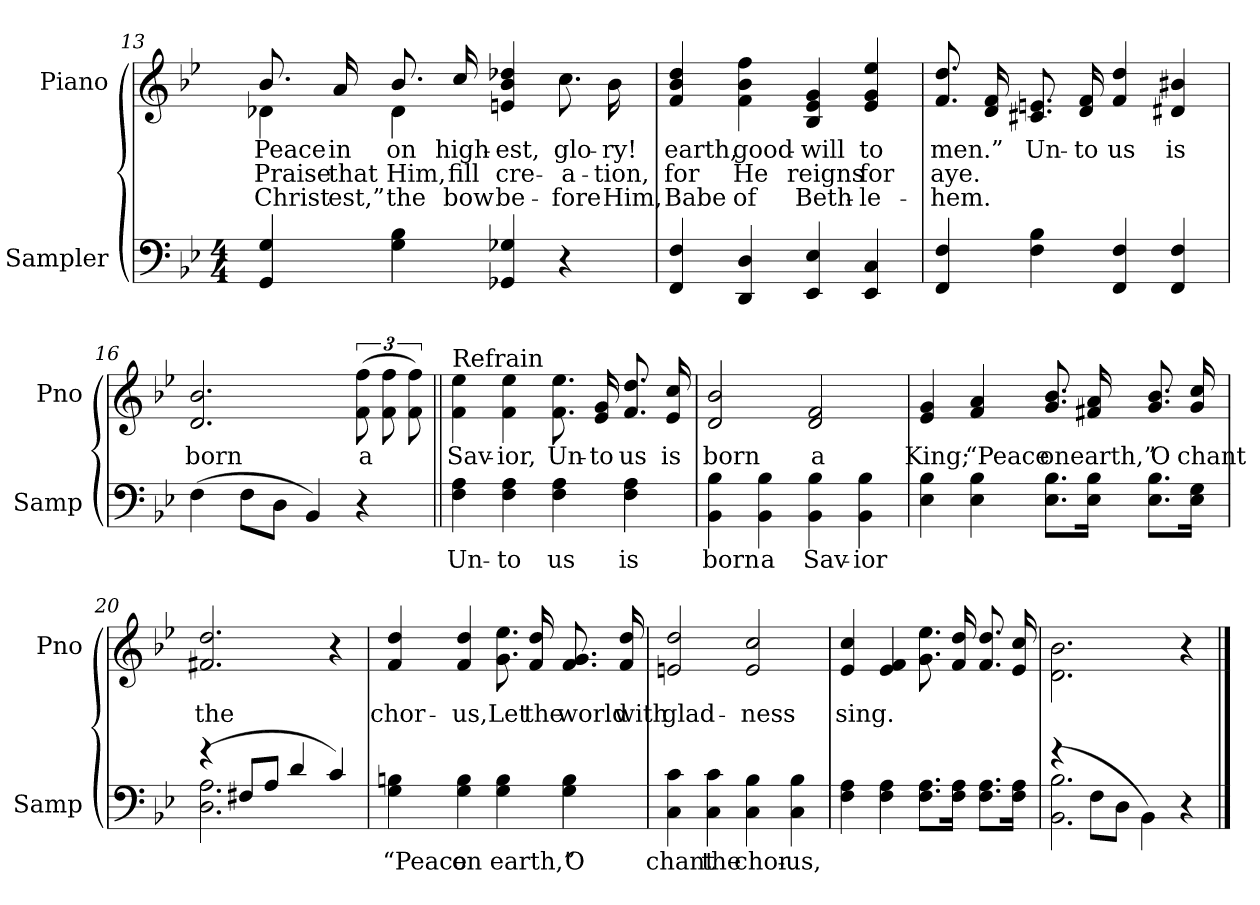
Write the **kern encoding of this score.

**kern	**text	**kern	**text	**text	**text
*part2	*part2	*part1	*part1	*part1	*part1
*staff2	*staff2	*staff1	*staff1	*staff1	*staff1
*I"Sampler	*	*I"Piano	*	*	*
*I'Samp	*	*I'Pno	*	*	*
*clefF4	*	*clefG2	*	*	*
*k[b-e-]	*	*k[b-e-]	*	*	*
*B-:	*	*B-:	*	*	*
*M4/4	*	*	*	*	*
=13	=13	=13	=13	=13	=13
*	*	*^	*	*	*
4GG 4G	.	8.b-/	4d-	Peace	Praise	Christ
.	.	16a/	.	in	that	-est,”
4G 4B-	.	8.b-/	4d-	on	Him,	the
.	.	16cc/	.	high-	fill	bow
4GG-X 4G-X	.	4en 4b- 4dd-X	2ryy	-est,	cre-	be-
4r	.	8.cc	.	glo-	-a-	-fore
.	.	16b-	.	-ry!	-tion,	Him,
*	*	*v	*v	*	*	*
=14	=14	=14	=14	=14	=14
4FF 4F	.	4f 4b- 4dd	earth,	for	Babe
4DD 4D	.	4f 4b- 4ff	good-	He	of
4EE- 4E-	.	4B- 4e- 4g	-will	reigns	Beth-
4EE- 4C	.	4e- 4g 4ee-	to	for	-le-
=15	=15	=15	=15	=15	=15
4FF 4F	.	8.f 8.dd	men.”	aye.	-hem.
.	.	16d 16f	.	.	.
4F 4B-	.	8.c#X 8.en	Un-	.	.
.	.	16d 16f	-to	.	.
4FF 4F	.	4f 4dd	us	.	.
4FF 4F	.	4d#X 4b#X	is	.	.
=16	=16	=16	=16	=16	=16
(4F	.	2.d 2.b-	born	.	.
8F\L	.	.	.	.	.
8D\J	.	.	.	.	.
4BB-)	.	.	.	.	.
4r	.	(12f\ 12ff\	a	.	.
.	.	12f\ 12ff\	.	.	.
.	.	12f\ 12ff\)	.	.	.
=17||	=17||	=17||	=17||	=17||	=17||
!	!	!LO:TX:t=Refrain	!	!	!
4F 4A	Un-	4f 4ee-	Sav-	.	.
4F 4A	-to	4f 4ee-	-ior,	.	.
4F 4A	us	8.f 8.ee-	Un-	.	.
.	.	16e- 16g	-to	.	.
4F 4A	is	8.f 8.dd	us	.	.
.	.	16e- 16cc	is	.	.
=18	=18	=18	=18	=18	=18
4BB- 4B-	born	2d 2b-	born	.	.
4BB- 4B-	a	.	.	.	.
4BB- 4B-	Sav-	2d 2f	a	.	.
4BB- 4B-	-ior	.	.	.	.
=19	=19	=19	=19	=19	=19
4E- 4B-	.	4e- 4g	King;	.	.
4E- 4B-	.	4f 4a	“Peace	.	.
8.E-\ 8.B-\L	.	8.g 8.b-	on	.	.
16E-\ 16B-\Jk	.	16f#X 16a	earth,”	.	.
8.E-\ 8.B-\L	.	8.g 8.b-	O	.	.
16E-\ 16G\Jk	.	16g 16cc	chant	.	.
=20	=20	=20	=20	=20	=20
*^	*	*	*	*	*
(4r	2.D 2.A	.	2.f#X 2.dd	the	.	.
8F#X/L	.	.	.	.	.	.
8A/J	.	.	.	.	.	.
4d/	.	.	.	.	.	.
4c/)	4ryy	.	4r	.	.	.
*v	*v	*	*	*	*	*
=21	=21	=21	=21	=21	=21
4G 4Bn	“Peace	4f 4dd	chor-	.	.
4G 4B	on	4f 4dd	-us,	.	.
4G 4B	earth,”	8.g 8.ee-	Let	.	.
.	.	16f 16dd	the	.	.
4G 4B	O	8.f 8.g	world	.	.
.	.	16f 16dd	with	.	.
=22	=22	=22	=22	=22	=22
4C 4c	chant	2en 2dd	glad-	.	.
4C 4c	the	.	.	.	.
4C 4B-	chor-	2e 2cc	-ness	.	.
4C 4B-	-us,	.	.	.	.
=23	=23	=23	=23	=23	=23
4F 4A	.	4e- 4cc	sing.	.	.
4F 4A	.	4e- 4f	.	.	.
8.F\ 8.A\L	.	8.g 8.ee-	.	.	.
16F\ 16A\Jk	.	16f 16dd	.	.	.
8.F\ 8.A\L	.	8.f 8.dd	.	.	.
16F\ 16A\Jk	.	16e- 16cc	.	.	.
=24	=24	=24	=24	=24	=24
*^	*	*	*	*	*
(4r	2.BB- 2.B-	.	2.d\ 2.b-\	.	.	.
8F\L	.	.	.	.	.	.
8D\J	.	.	.	.	.	.
4BB-\)	.	.	.	.	.	.
4r	4ryy	.	4r	.	.	.
*v	*v	*	*	*	*	*
==	==	==	==	==	==
*-	*-	*-	*-	*-	*-
